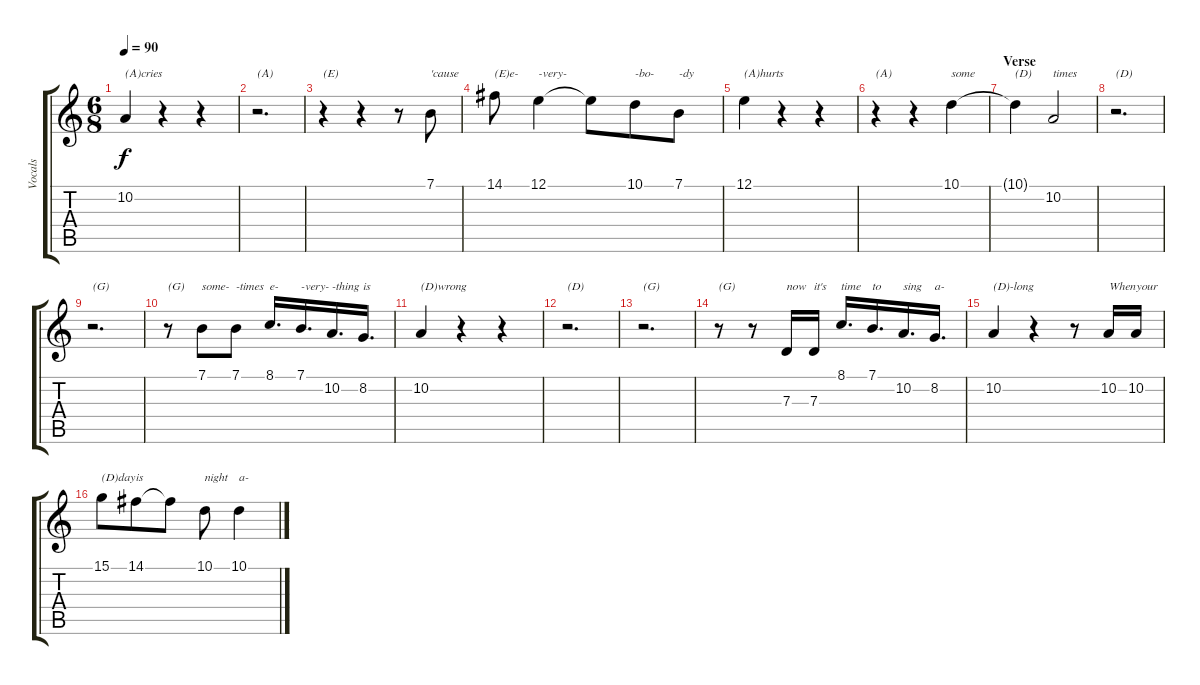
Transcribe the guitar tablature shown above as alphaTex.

\track ("Vocals" "Vocals") {instrument steeldrums}
\staff {score tabs}
\tuning (E4 B3 G3 D3 A2 E2) {hide}
\ts (6 8)
\tempo 90
\clef g2
\ks c
10.2.4{txt "(A)cries" dy f} r.4 r.4 |
r.2{d txt "(A)"} |
r.4{txt "(E)"} r.4 r.8 7.1.8{txt "'cause"} |
14.1.8{txt "(E)e-"} 12.1.4{txt "-very-"} 12.1{t}.8 10.1.8{txt "-bo-"} 7.1.8{txt "-dy"} |
12.1.4{txt "(A)hurts"} r.4 r.4 |
r.4{txt "(A)"} r.4 10.1.4{txt "some"} |
\section ("" "Verse")
10.1{t}.4{txt "(D)"} 10.2.2{txt "times"} |
r.2{d txt "(D)"} |
r.2{d txt "(G)"} |
r.8{txt "(G)"} 7.1.8{txt "some-"} 7.1.8{txt "-times"} 8.1.16{d txt "e-"} 7.1.16{d txt "-very-"} 10.2.16{d txt "-thing"} 8.2.16{d txt "is"} |
10.2.4{txt "(D)wrong"} r.4 r.4 |
r.2{d txt "(D)"} |
r.2{d txt "(G)"} |
r.8{txt "(G)"} r.8 7.3.16{txt "now"} 7.3.16{txt "it's"} 8.1.16{d txt "time"} 7.1.16{d txt "to"} 10.2.16{d txt "sing"} 8.2.16{d txt "a-"} |
10.2.4{txt "(D)-long"} r.4 r.8 10.2.16{txt "When"} 10.2.16{txt "your"} |
15.1.8{txt "(D)day"} 14.1.8{txt "is"} 14.1{t}.8 10.1.8{txt "night"} 10.1.4{txt "a-"}
